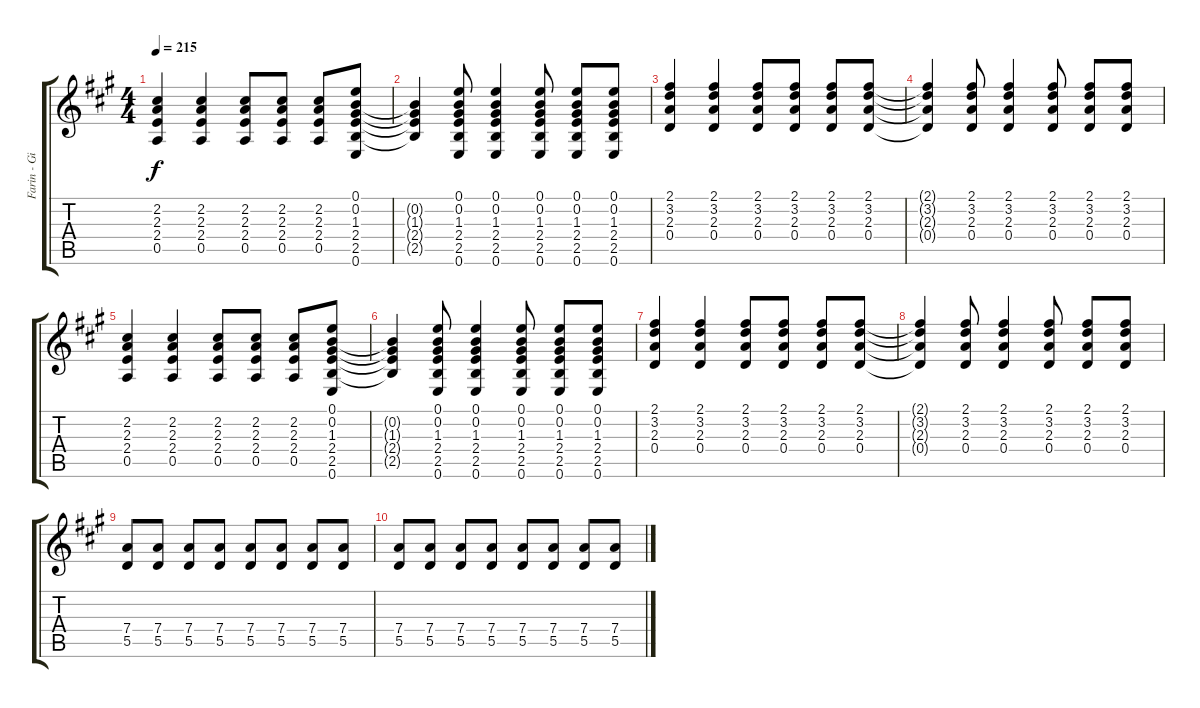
\track ("Farin - Gitarre (Verzerrt) 2" "Farin - Gi") {instrument overdrivenguitar}
\staff {score tabs}
\tuning (E4 B3 G3 D3 A2 E2) {hide}
\ts (4 4)
\tempo 215
\clef g2
\ks a
(2.2 2.3 2.4 0.5).4{dy f} (2.2 2.3 2.4 0.5).4 (2.2 2.3 2.4 0.5).8 (2.2 2.3 2.4 0.5).8 (2.2 2.3 2.4 0.5).8 (0.1 0.2 1.3 2.4 2.5 0.6).8 |
(0.2{t} 1.3{t} 2.4{t} 2.5{t}).4 (0.1 0.2 1.3 2.4 2.5 0.6).8 (0.1 0.2 1.3 2.4 2.5 0.6).4 (0.1 0.2 1.3 2.4 2.5 0.6).8 (0.1 0.2 1.3 2.4 2.5 0.6).8 (0.1 0.2 1.3 2.4 2.5 0.6).8 |
(2.1 3.2 2.3 0.4).4 (2.1 3.2 2.3 0.4).4 (2.1 3.2 2.3 0.4).8 (2.1 3.2 2.3 0.4).8 (2.1 3.2 2.3 0.4).8 (2.1 3.2 2.3 0.4).8 |
(2.1{t} 3.2{t} 2.3{t} 0.4{t}).4 (2.1 3.2 2.3 0.4).8 (2.1 3.2 2.3 0.4).4 (2.1 3.2 2.3 0.4).8 (2.1 3.2 2.3 0.4).8 (2.1 3.2 2.3 0.4).8 |
(2.2 2.3 2.4 0.5).4 (2.2 2.3 2.4 0.5).4 (2.2 2.3 2.4 0.5).8 (2.2 2.3 2.4 0.5).8 (2.2 2.3 2.4 0.5).8 (0.1 0.2 1.3 2.4 2.5 0.6).8 |
(0.2{t} 1.3{t} 2.4{t} 2.5{t}).4 (0.1 0.2 1.3 2.4 2.5 0.6).8 (0.1 0.2 1.3 2.4 2.5 0.6).4 (0.1 0.2 1.3 2.4 2.5 0.6).8 (0.1 0.2 1.3 2.4 2.5 0.6).8 (0.1 0.2 1.3 2.4 2.5 0.6).8 |
(2.1 3.2 2.3 0.4).4 (2.1 3.2 2.3 0.4).4 (2.1 3.2 2.3 0.4).8 (2.1 3.2 2.3 0.4).8 (2.1 3.2 2.3 0.4).8 (2.1 3.2 2.3 0.4).8 |
(2.1{t} 3.2{t} 2.3{t} 0.4{t}).4 (2.1 3.2 2.3 0.4).8 (2.1 3.2 2.3 0.4).4 (2.1 3.2 2.3 0.4).8 (2.1 3.2 2.3 0.4).8 (2.1 3.2 2.3 0.4).8 |
(7.4 5.5).8 (7.4 5.5).8 (7.4 5.5).8 (7.4 5.5).8 (7.4 5.5).8 (7.4 5.5).8 (7.4 5.5).8 (7.4 5.5).8 |
(7.4 5.5).8 (7.4 5.5).8 (7.4 5.5).8 (7.4 5.5).8 (7.4 5.5).8 (7.4 5.5).8 (7.4 5.5).8 (7.4 5.5).8
